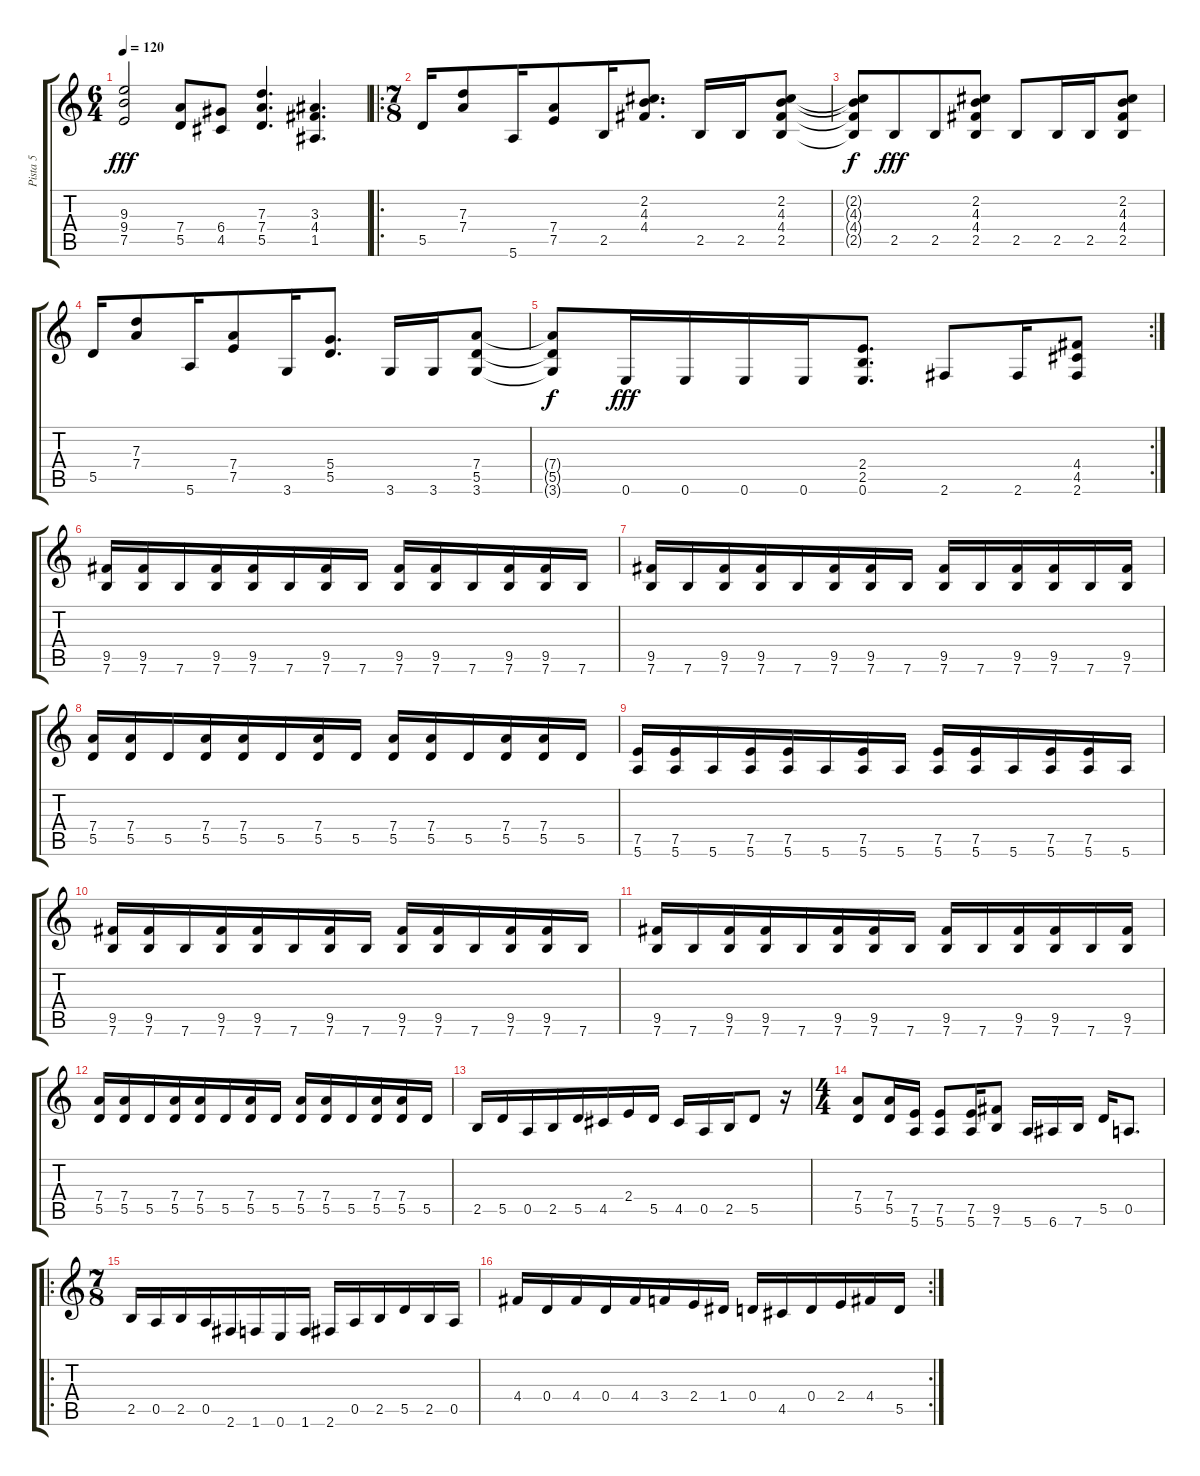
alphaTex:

\track ("Pista 5" "Pista 5") {instrument distortionguitar}
\staff {score tabs}
\tuning (E4 B3 G3 D3 A2 E2) {hide}
\ts (6 4)
\tempo 120
\clef g2
\ks c
(9.3 9.4 7.5).2{dy fff} (7.4 5.5).8 (6.4 4.5).8 (7.3 7.4 5.5).4{d} (3.3 4.4 1.5).4{d} |
\ro
\ts (7 8)
5.5.16 (7.3 7.4).8 5.6.16 (7.4 7.5).8 2.5.16 (2.2 4.3 4.4).8{d} 2.5.16 2.5.16 (2.2 4.3 4.4 2.5).8 |
(2.2{t} 4.3{t} 4.4{t} 2.5{t}).8{dy f} 2.5.8{dy fff} 2.5.8 (2.2 4.3 4.4 2.5).8 2.5.8 2.5.16 2.5.16 (2.2 4.3 4.4 2.5).8 |
5.5.16 (7.3 7.4).8 5.6.16 (7.4 7.5).8 3.6.16 (5.4 5.5).8{d} 3.6.16 3.6.16 (7.4 5.5 3.6).8 |
\rc 2
(7.4{t} 5.5{t} 3.6{t}).8{dy f} 0.6.16{dy fff} 0.6.16 0.6.16 0.6.16 (2.4 2.5 0.6).8{d} 2.6.8 2.6.16 (4.4 4.5 2.6).8 |
(9.5 7.6).16 (9.5 7.6).16 7.6.16 (9.5 7.6).16 (9.5 7.6).16 7.6.16 (9.5 7.6).16 7.6.16 (9.5 7.6).16 (9.5 7.6).16 7.6.16 (9.5 7.6).16 (9.5 7.6).16 7.6.16 |
(9.5 7.6).16 7.6.16 (9.5 7.6).16 (9.5 7.6).16 7.6.16 (9.5 7.6).16 (9.5 7.6).16 7.6.16 (9.5 7.6).16 7.6.16 (9.5 7.6).16 (9.5 7.6).16 7.6.16 (9.5 7.6).16 |
(7.4 5.5).16 (7.4 5.5).16 5.5.16 (7.4 5.5).16 (7.4 5.5).16 5.5.16 (7.4 5.5).16 5.5.16 (7.4 5.5).16 (7.4 5.5).16 5.5.16 (7.4 5.5).16 (7.4 5.5).16 5.5.16 |
(7.5 5.6).16 (7.5 5.6).16 5.6.16 (7.5 5.6).16 (7.5 5.6).16 5.6.16 (7.5 5.6).16 5.6.16 (7.5 5.6).16 (7.5 5.6).16 5.6.16 (7.5 5.6).16 (7.5 5.6).16 5.6.16 |
(9.5 7.6).16 (9.5 7.6).16 7.6.16 (9.5 7.6).16 (9.5 7.6).16 7.6.16 (9.5 7.6).16 7.6.16 (9.5 7.6).16 (9.5 7.6).16 7.6.16 (9.5 7.6).16 (9.5 7.6).16 7.6.16 |
(9.5 7.6).16 7.6.16 (9.5 7.6).16 (9.5 7.6).16 7.6.16 (9.5 7.6).16 (9.5 7.6).16 7.6.16 (9.5 7.6).16 7.6.16 (9.5 7.6).16 (9.5 7.6).16 7.6.16 (9.5 7.6).16 |
(7.4 5.5).16 (7.4 5.5).16 5.5.16 (7.4 5.5).16 (7.4 5.5).16 5.5.16 (7.4 5.5).16 5.5.16 (7.4 5.5).16 (7.4 5.5).16 5.5.16 (7.4 5.5).16 (7.4 5.5).16 5.5.16 |
2.5.16 5.5.16 0.5.16 2.5.16 5.5.16 4.5.16 2.4.16 5.5.16 4.5.16 0.5.16 2.5.16 5.5.8 r.16 |
\ts (4 4)
(7.4 5.5).8 (7.4 5.5).16 (7.5 5.6).16 (7.5 5.6).8 (7.5 5.6).16 (9.5 7.6).8 5.6.16 6.6.16 7.6.16 5.5.16 0.5.8{d} |
\ro
\ts (7 8)
2.5.16 0.5.16 2.5.16 0.5.16 2.6.16 1.6.16 0.6.16 1.6.16 2.6.16 0.5.16 2.5.16 5.5.16 2.5.16 0.5.16 |
\rc 2
4.4.16 0.4.16 4.4.16 0.4.16 4.4.16 3.4.16 2.4.16 1.4.16 0.4.16 4.5.16 0.4.16 2.4.16 4.4.16 5.5.16
